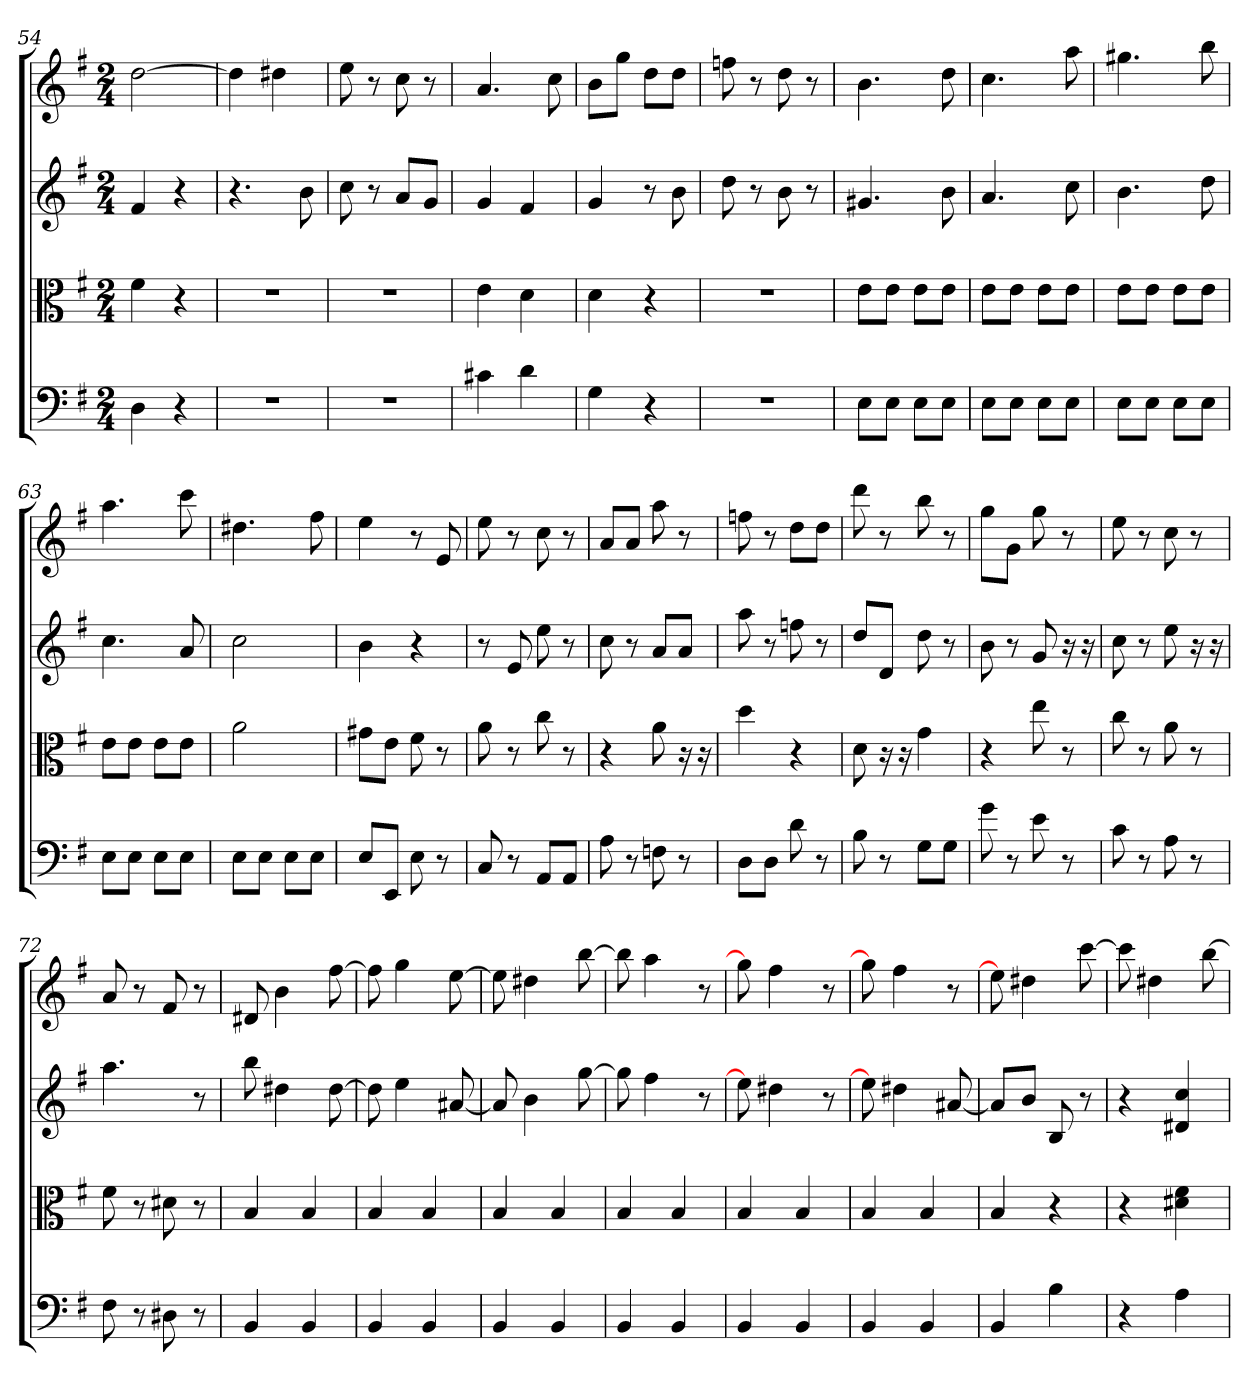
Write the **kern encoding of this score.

**kern	**kern	**kern	**kern
*part4	*part3	*part2	*part1
*staff4	*staff3	*staff2	*staff1
*clefF4	*clefC3	*clefG2	*clefG2
*k[f#]	*k[f#]	*k[f#]	*k[f#]
*G:	*G:	*G:	*G:
*M2/4	*M2/4	*M2/4	*M2/4
=54	=54	=54	=54
4D	4f#	4f#	[2dd
4r	4r	4r	.
=55	=55	=55	=55
2r	2r	4.r	4dd]
.	.	.	4dd#X
.	.	8b	.
=56	=56	=56	=56
2r	2r	8cc	8ee
.	.	8r	8r
.	.	8a/L	8cc
.	.	8g/J	8r
=57	=57	=57	=57
4c#X	4e	4g	4.a
4d	4d	4f#	.
.	.	.	8cc
=58	=58	=58	=58
4G	4d	4g	8b\L
.	.	.	8gg\J
4r	4r	8r	8dd\L
.	.	8b	8dd\J
=59	=59	=59	=59
2r	2r	8dd	8ffn
.	.	8r	8r
.	.	8b	8dd
.	.	8r	8r
=60	=60	=60	=60
8E\L	8e\L	4.g#X	4.b
8E\J	8e\J	.	.
8E\L	8e\L	.	.
8E\J	8e\J	8b	8dd
=61	=61	=61	=61
8E\L	8e\L	4.a	4.cc
8E\J	8e\J	.	.
8E\L	8e\L	.	.
8E\J	8e\J	8cc	8aa
=62	=62	=62	=62
8E\L	8e\L	4.b	4.gg#X
8E\J	8e\J	.	.
8E\L	8e\L	.	.
8E\J	8e\J	8dd	8bb
=63	=63	=63	=63
8E\L	8e\L	4.cc	4.aa
8E\J	8e\J	.	.
8E\L	8e\L	.	.
8E\J	8e\J	8a	8ccc
=64	=64	=64	=64
8E\L	2a	2cc	4.dd#X
8E\J	.	.	.
8E\L	.	.	.
8E\J	.	.	8ff#
=65	=65	=65	=65
8E/L	8g#X\L	4b	4ee
8EE/J	8e\J	.	.
8E	8f#	4r	8r
8r	8r	.	8e
=66	=66	=66	=66
8C	8a	8r	8ee
8r	8r	8e	8r
8AA/L	8cc	8ee	8cc
8AA/J	8r	8r	8r
=67	=67	=67	=67
8A	4r	8cc	8a/L
8r	.	8r	8a/J
8Fn	8a	8a/L	8aa
8r	16r	8a/J	8r
.	16r	.	.
=68	=68	=68	=68
8D\L	4dd	8aa	8ffn
8D\J	.	8r	8r
8d	4r	8ffn	8dd\L
8r	.	8r	8dd\J
=69	=69	=69	=69
8B	8d	8dd/L	8ddd
8r	16r	8d/J	8r
.	16r	.	.
8G\L	4g	8dd	8bb
8G\J	.	8r	8r
=70	=70	=70	=70
8g	4r	8b	8gg\L
8r	.	8r	8g\J
8e	8ee	8g	8gg
8r	8r	16r	8r
.	.	16r	.
=71	=71	=71	=71
8c	8cc	8cc	8ee
8r	8r	8r	8r
8A	8a	8ee	8cc
8r	8r	16r	8r
.	.	16r	.
=72	=72	=72	=72
8F#	8f#	4.aa	8a
8r	8r	.	8r
8D#X	8d#X	.	8f#
8r	8r	8r	8r
=73	=73	=73	=73
4BB	4B	8bb	8d#X
.	.	4dd#X	4b
4BB	4B	.	.
.	.	[8dd#	[8ff#
=74	=74	=74	=74
4BB	4B	8dd#]	8ff#]
.	.	4ee	4gg
4BB	4B	.	.
.	.	[8a#X	[8ee
=75	=75	=75	=75
4BB	4B	8a#]	8ee]
.	.	4b	4dd#X
4BB	4B	.	.
.	.	[8gg	[8bb
=76	=76	=76	=76
4BB	4B	8gg]	8bb]
.	.	4ff#	4aa
4BB	4B	.	.
.	.	8r	8r
=77	=77	=77	=77
4BB	4B	8ee]	8gg]
.	.	4dd#X	4ff#
4BB	4B	.	.
.	.	8r	8r
=78	=78	=78	=78
4BB	4B	8ee]	8gg]
.	.	4dd#X	4ff#
4BB	4B	.	.
.	.	[8a#X	8r
=79	=79	=79	=79
4BB	4B	8a#/L]	8ee]
.	.	8b/J	4dd#X
4B	4r	8B	.
.	.	8r	[8ccc
=80	=80	=80	=80
4r	4r	4r	8ccc]
.	.	.	4dd#X
4A	4d#X 4f#	4d#X 4cc	.
.	.	.	[8bb
=	=	=	=
*-	*-	*-	*-
